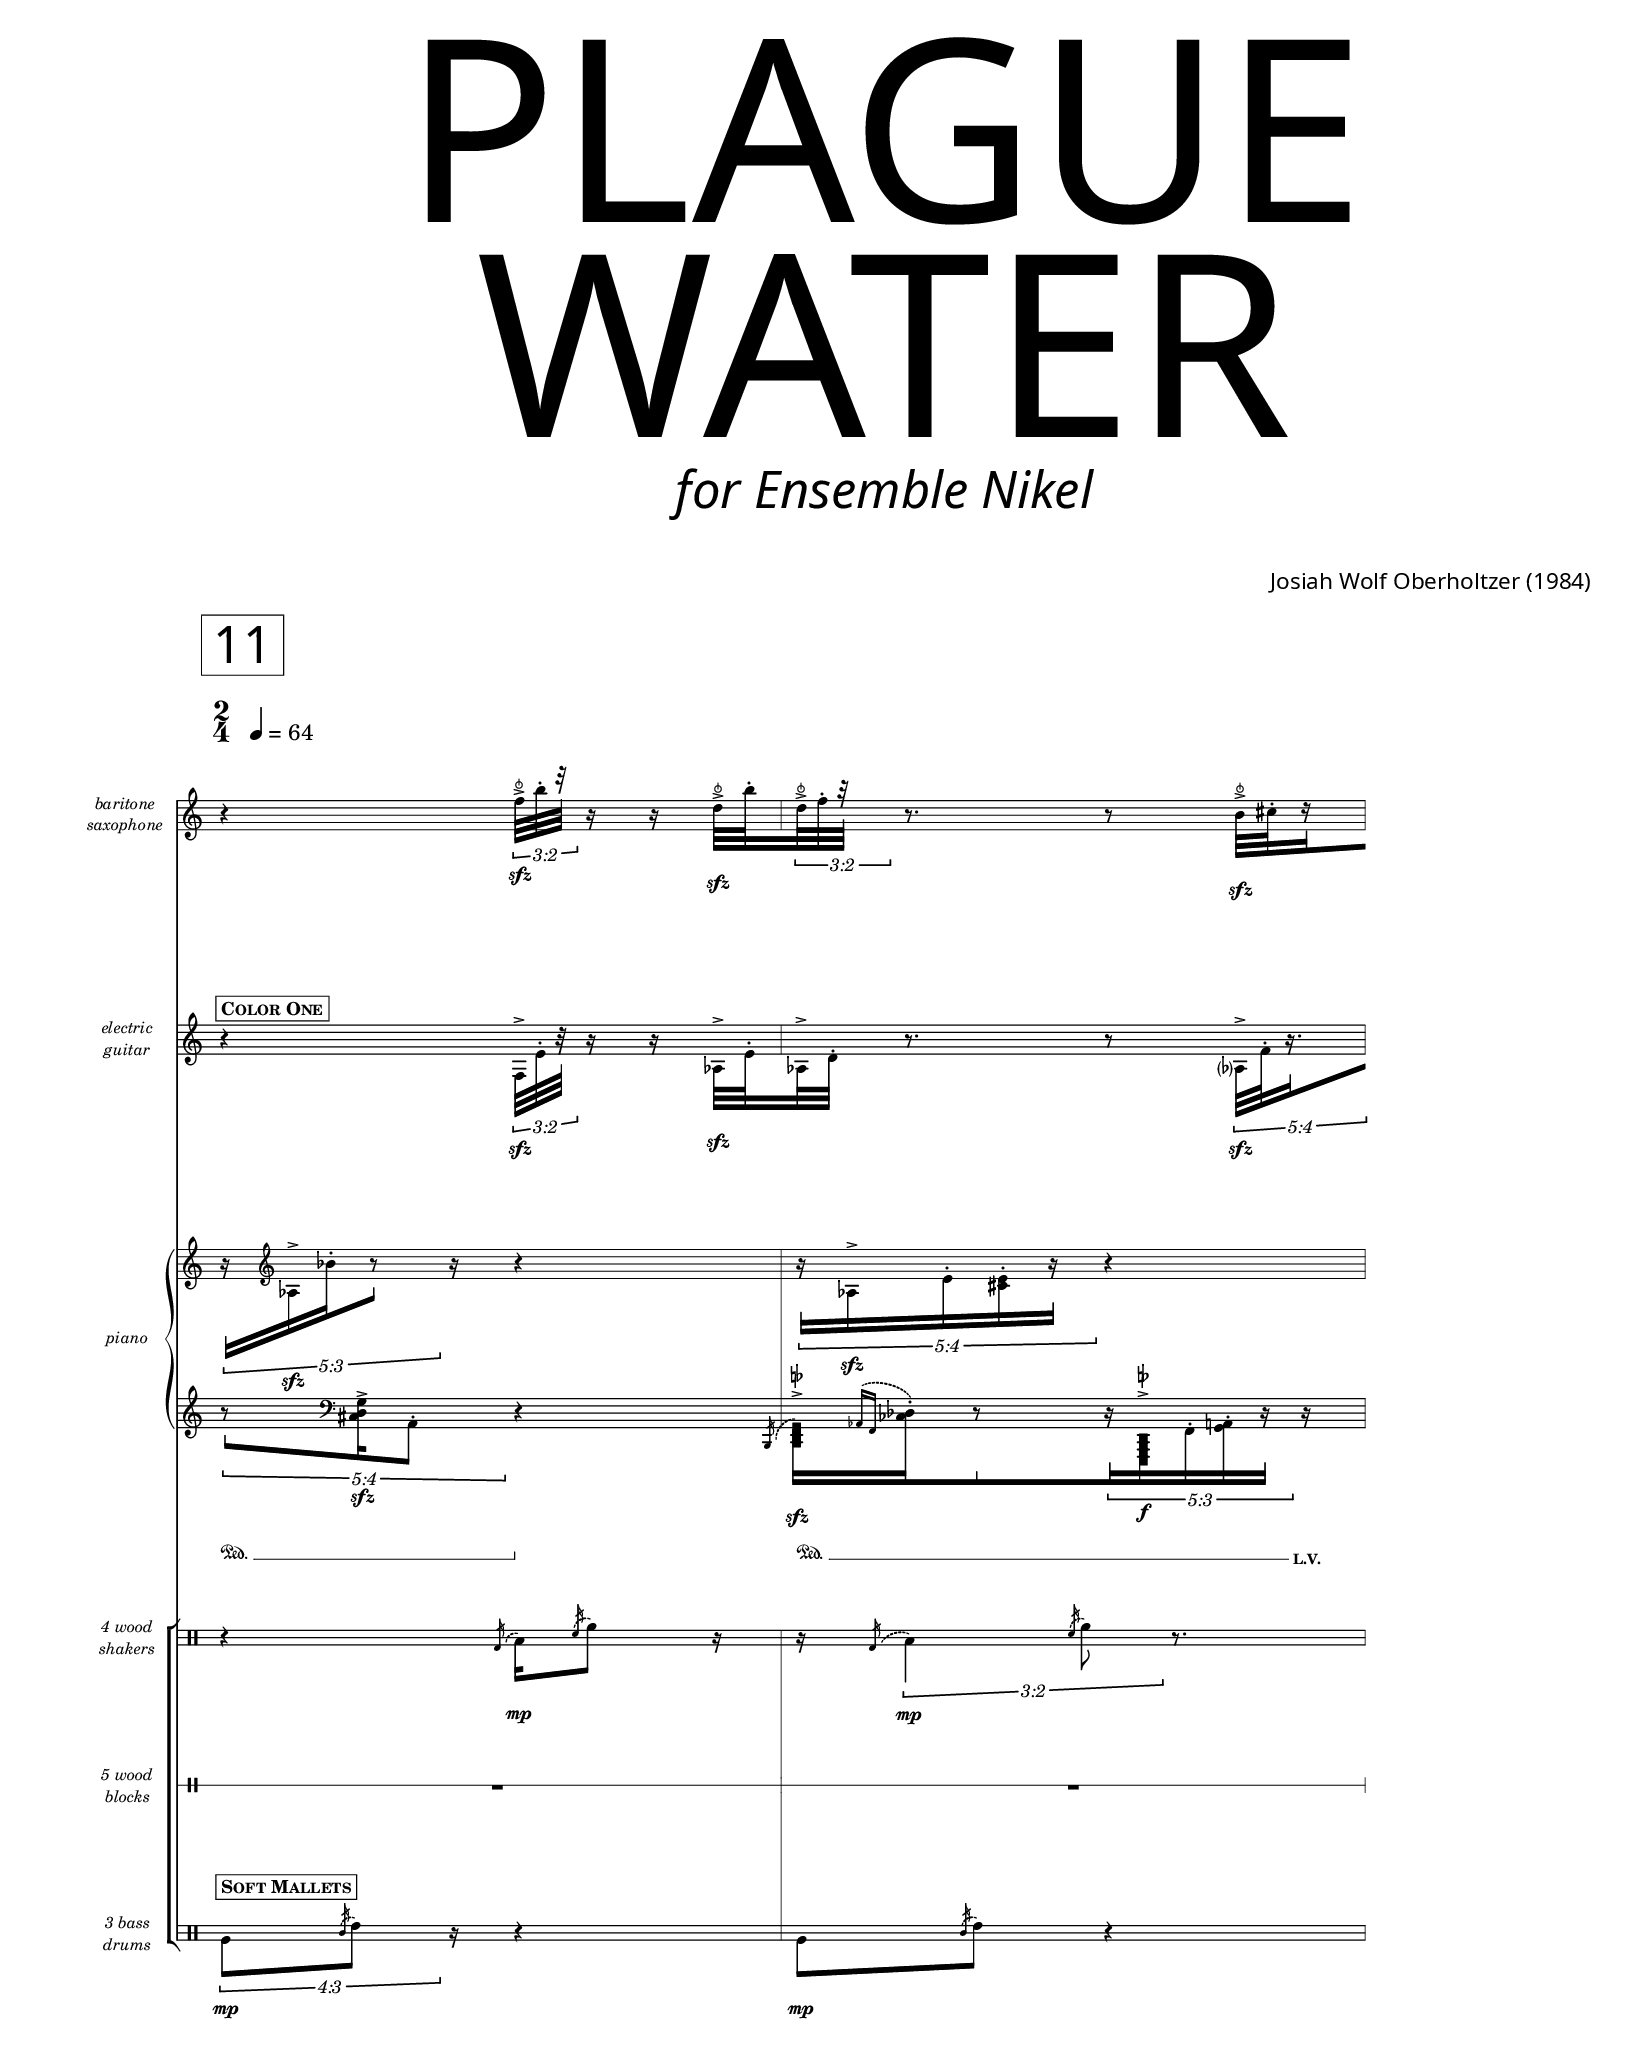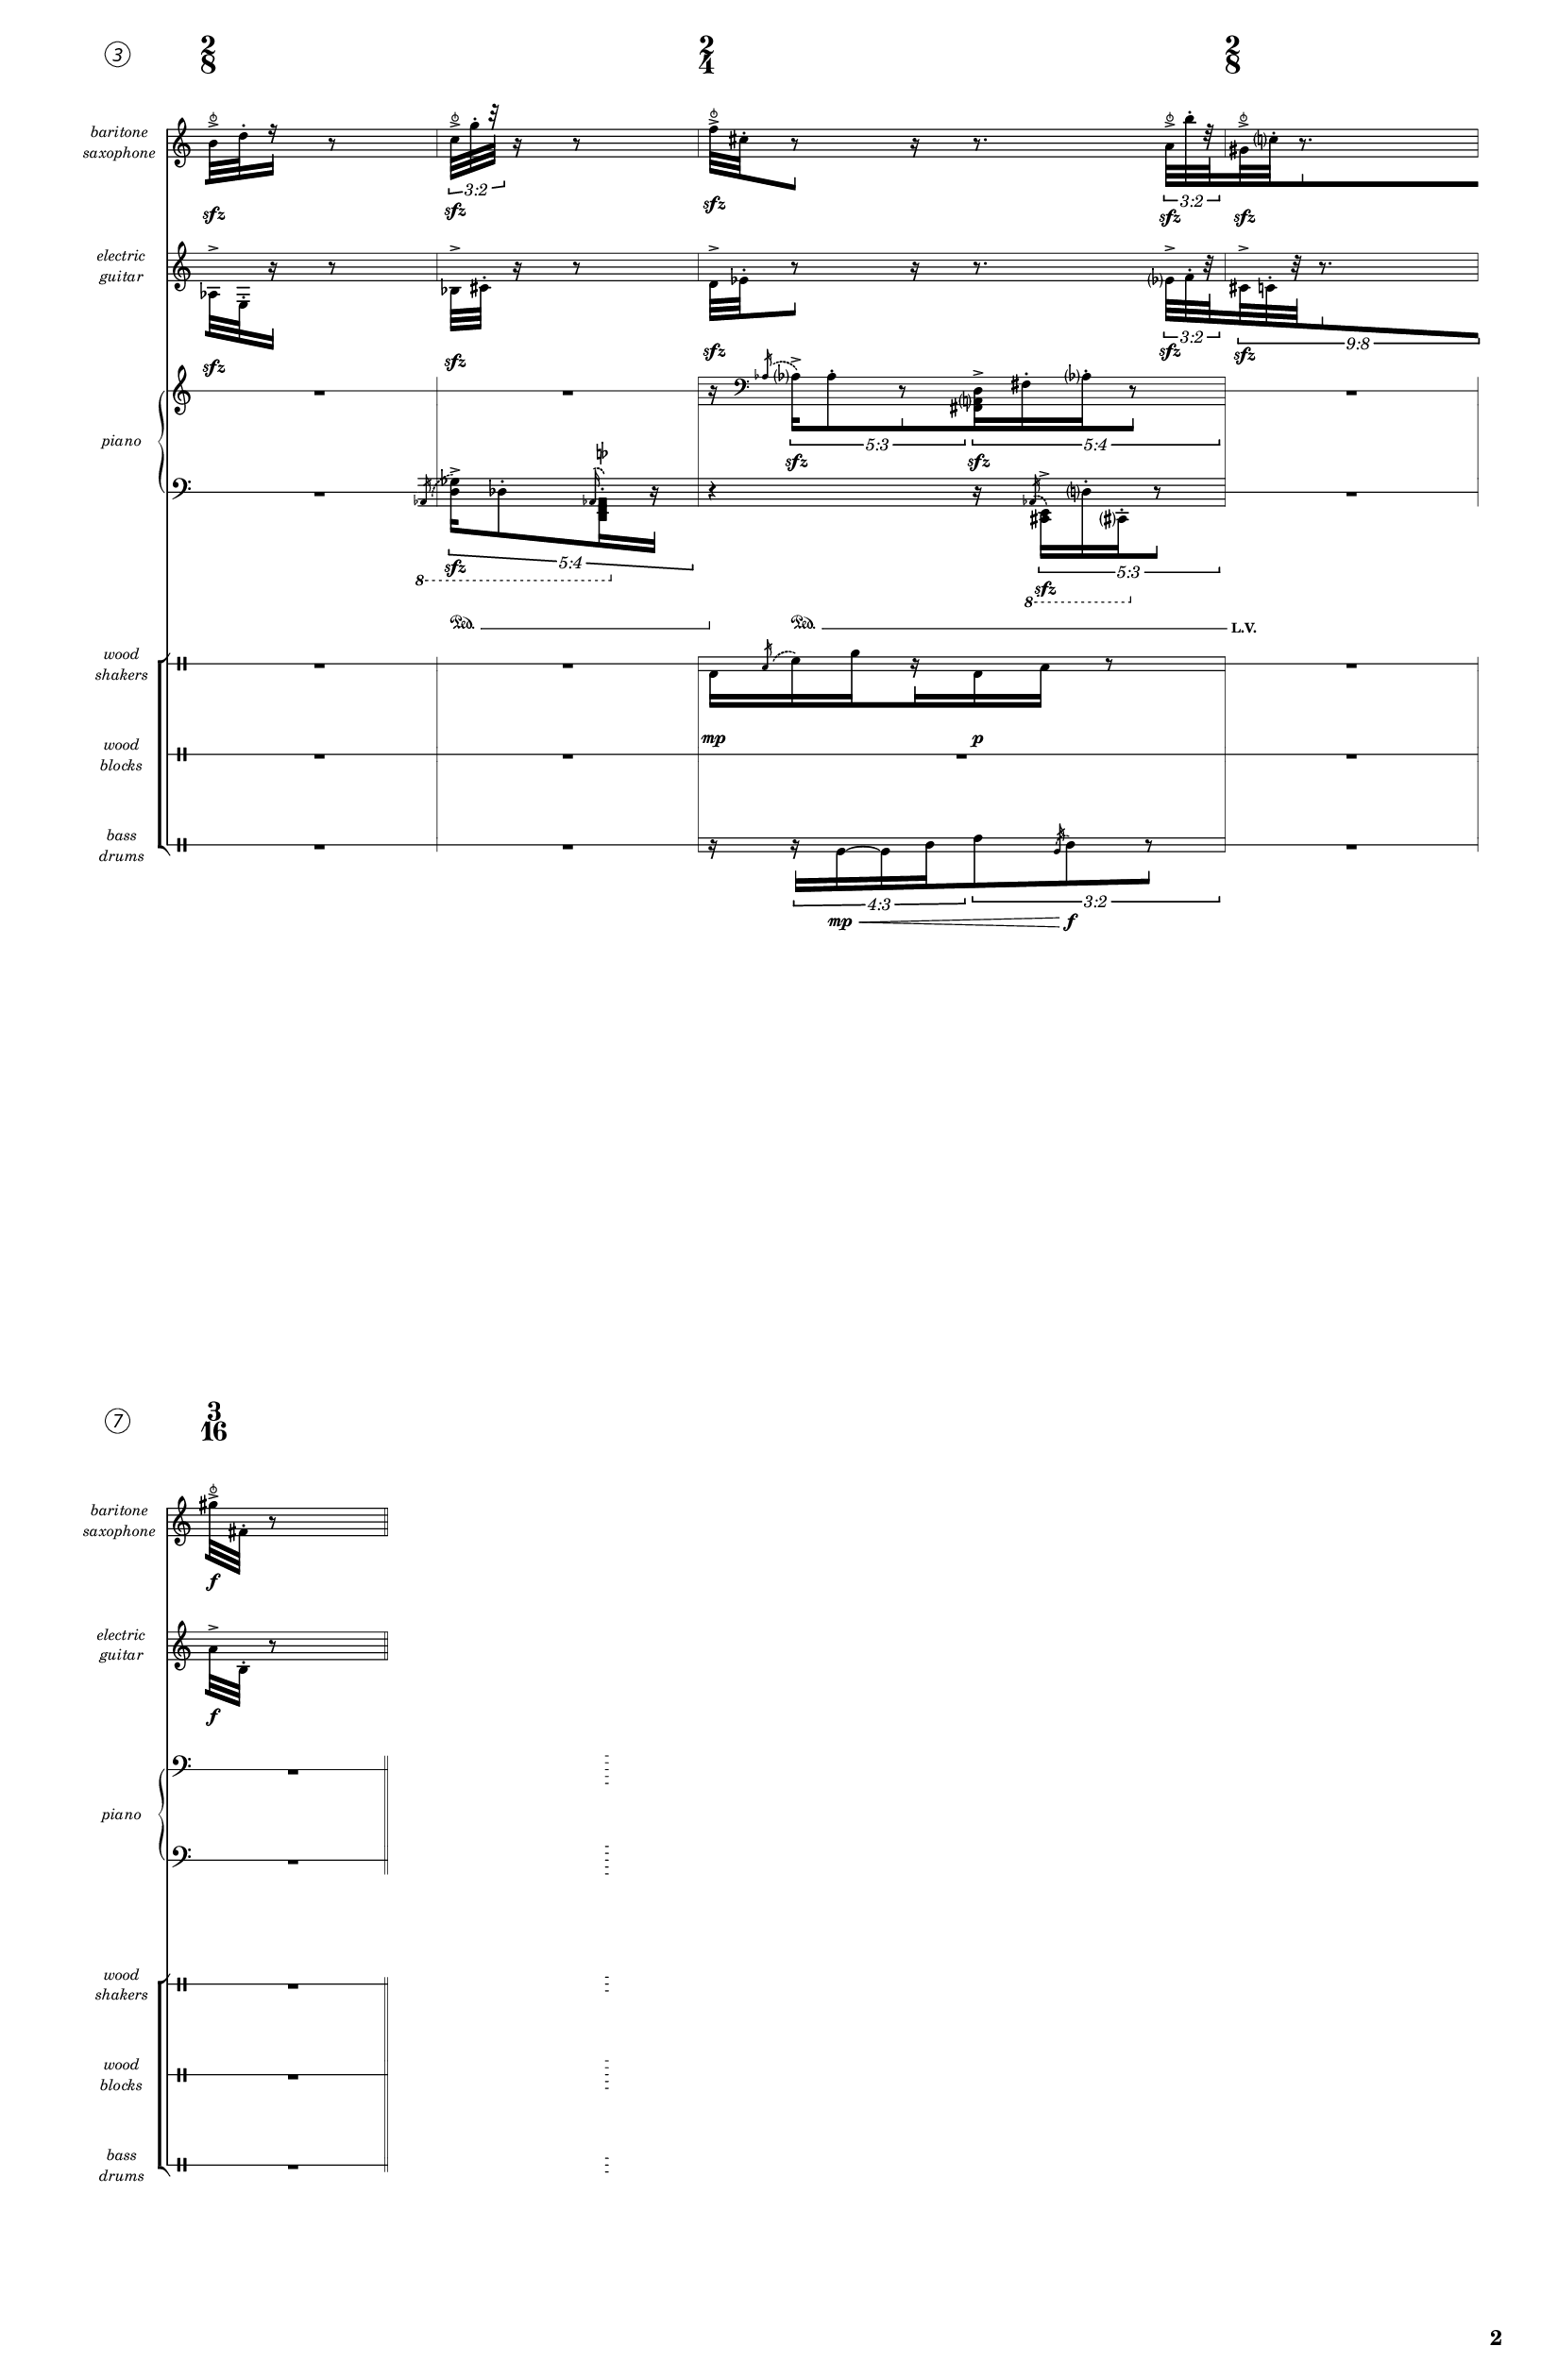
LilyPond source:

\version "2.19.2"
\language "english"

#(ly:set-option 'relative-includes #t)

\include "../../stylesheets/plague-water-header.ily"
\include "../../stylesheets/plague-water-layout.ily"
\include "../../stylesheets/plague-water-paper.ily"
\include "../../stylesheets/plague-water-parts.ily"

\score {
	\context Score = "Plague Water Score" \with {
		\override HorizontalBracket #'color = #red
	} <<
		\tag score.saxophone.guitar.piano.percussion
		\context TimeSignatureContext = "TimeSignatureContext" {
			{
				\mark \markup { \override #'(box-padding . 0.5) \box 11 }
				\tempo 4=64
				\time 2/4
				s1 * 1/2
			}
			{
				s1 * 1/2
			}
			{
				\time 2/8
				s1 * 1/4
			}
			{
				s1 * 1/4
			}
			{
				\time 2/4
				s1 * 1/2
			}
			{
				\time 2/8
				s1 * 1/4
			}
			{
				\time 3/16
				s1 * 3/16
			}
		}
		\tag score.saxophone
		\context SaxophoneStaffGroup = "Saxophone Staff Group" <<
			\context SaxophoneStaff = "Saxophone Staff" {
				\clef "treble"
				\transpose ef, c'
				\context Voice = "Saxophone Voice" {
					{
						{
							r4
						}
					}
					{
						\times 2/3 {
							\set stemLeftBeamCount = 0
							\set stemRightBeamCount = 3
							af32 -\accent -\snappizzicato \sfz [
							\set stemLeftBeamCount = 3
							\set stemRightBeamCount = 3
							d'32 -\staccato
							\set stemLeftBeamCount = 3
							\set stemRightBeamCount = 0
							r32 ]
						}
					}
					{
						{
							r16
							r16
						}
					}
					{
						{
							\set stemLeftBeamCount = 0
							\set stemRightBeamCount = 3
							f32 -\accent -\snappizzicato \sfz [
							\set stemLeftBeamCount = 3
							\set stemRightBeamCount = 2
							d'32 -\staccato
						}
						\times 2/3 {
							\set stemLeftBeamCount = 2
							\set stemRightBeamCount = 3
							f32 -\accent -\snappizzicato
							\set stemLeftBeamCount = 3
							\set stemRightBeamCount = 3
							af32 -\staccato
							\set stemLeftBeamCount = 3
							\set stemRightBeamCount = 0
							r32 ]
						}
					}
					{
						{
							r8.
							r8
						}
					}
					{
						{
							\set stemLeftBeamCount = 0
							\set stemRightBeamCount = 3
							d32 -\accent -\snappizzicato \sfz [
							\set stemLeftBeamCount = 3
							\set stemRightBeamCount = 2
							e32 -\staccato
							\set stemLeftBeamCount = 2
							\set stemRightBeamCount = 1
							r16
						}
						{
							\set stemLeftBeamCount = 1
							\set stemRightBeamCount = 3
							d32 -\accent -\snappizzicato \sfz
							\set stemLeftBeamCount = 3
							\set stemRightBeamCount = 2
							f32 -\staccato
							\set stemLeftBeamCount = 2
							\set stemRightBeamCount = 0
							r16 ]
						}
					}
					{
						{
							r8
						}
					}
					{
						\times 2/3 {
							\set stemLeftBeamCount = 0
							\set stemRightBeamCount = 3
							ef32 -\accent -\snappizzicato \sfz [
							\set stemLeftBeamCount = 3
							\set stemRightBeamCount = 3
							bf32 -\staccato
							\set stemLeftBeamCount = 3
							\set stemRightBeamCount = 0
							r32 ]
						}
					}
					{
						{
							r16
							r8
						}
					}
					{
						{
							\set stemLeftBeamCount = 0
							\set stemRightBeamCount = 3
							af32 -\accent -\snappizzicato \sfz [
							\set stemLeftBeamCount = 3
							\set stemRightBeamCount = 1
							e32 -\staccato
							\set stemLeftBeamCount = 1
							\set stemRightBeamCount = 0
							r8 ]
						}
					}
					{
						{
							r16
							r8.
						}
					}
					{
						\times 2/3 {
							\set stemLeftBeamCount = 0
							\set stemRightBeamCount = 3
							c32 -\accent -\snappizzicato \sfz [
							\set stemLeftBeamCount = 3
							\set stemRightBeamCount = 3
							d'32 -\staccato
							\set stemLeftBeamCount = 3
							\set stemRightBeamCount = 2
							r32
						}
						{
							\set stemLeftBeamCount = 2
							\set stemRightBeamCount = 3
							b,32 -\accent -\snappizzicato \sfz
							\set stemLeftBeamCount = 3
							\set stemRightBeamCount = 1
							ef32 -\staccato
							\set stemLeftBeamCount = 1
							\set stemRightBeamCount = 1
							r8.
						}
						{
							\set stemLeftBeamCount = 1
							\set stemRightBeamCount = 3
							b32 -\accent -\snappizzicato \f
							\set stemLeftBeamCount = 3
							\set stemRightBeamCount = 0
							a,32 -\staccato ]
						}
					}
					{
						{
							r8
						}
					}
				}
			}
		>>
		\tag score.guitar
		\context GuitarStaffGroup = "Guitar Staff Group" <<
			\context GuitarStaff = "Guitar Staff" {
				\clef "treble"
				\transpose c c'
				\context Voice = "Guitar Voice" {
					{
						{
							r4
								^ \markup {
									\box
										\pad-around
											#0.5
											\large
												\bold
													\caps
														"Color One"
									}
						}
					}
					{
						\times 2/3 {
							\set stemLeftBeamCount = 0
							\set stemRightBeamCount = 3
							f,32 -\accent \sfz [
							\set stemLeftBeamCount = 3
							\set stemRightBeamCount = 3
							e32 -\staccato
							\set stemLeftBeamCount = 3
							\set stemRightBeamCount = 0
							r32 ]
						}
					}
					{
						{
							r16
							r16
						}
					}
					{
						{
							\set stemLeftBeamCount = 0
							\set stemRightBeamCount = 3
							af,32 -\accent \sfz [
							\set stemLeftBeamCount = 3
							\set stemRightBeamCount = 2
							e32 -\staccato
						}
						{
							\set stemLeftBeamCount = 2
							\set stemRightBeamCount = 3
							af,32 -\accent
							\set stemLeftBeamCount = 3
							\set stemRightBeamCount = 0
							d32 -\staccato ]
						}
					}
					{
						{
							r8.
							r8
						}
					}
					{
						\times 4/5 {
							\set stemLeftBeamCount = 0
							\set stemRightBeamCount = 3
							af,32 -\accent \sfz [
							\set stemLeftBeamCount = 3
							\set stemRightBeamCount = 2
							f32 -\staccato
							\set stemLeftBeamCount = 2
							\set stemRightBeamCount = 1
							r16.
						}
						{
							\set stemLeftBeamCount = 1
							\set stemRightBeamCount = 3
							af,32 -\accent \sfz
							\set stemLeftBeamCount = 3
							\set stemRightBeamCount = 2
							e,32 -\staccato
							\set stemLeftBeamCount = 2
							\set stemRightBeamCount = 0
							r16 ]
						}
					}
					{
						{
							r8
						}
					}
					{
						{
							\set stemLeftBeamCount = 0
							\set stemRightBeamCount = 3
							bf,32 -\accent \sfz [
							\set stemLeftBeamCount = 3
							\set stemRightBeamCount = 0
							cs32 -\staccato ]
						}
					}
					{
						{
							r16
							r8
						}
					}
					{
						{
							\set stemLeftBeamCount = 0
							\set stemRightBeamCount = 3
							d32 -\accent \sfz [
							\set stemLeftBeamCount = 3
							\set stemRightBeamCount = 1
							ef32 -\staccato
							\set stemLeftBeamCount = 1
							\set stemRightBeamCount = 0
							r8 ]
						}
					}
					{
						{
							r16
							r8.
						}
					}
					{
						\times 2/3 {
							\set stemLeftBeamCount = 0
							\set stemRightBeamCount = 3
							ef32 -\accent \sfz [
							\set stemLeftBeamCount = 3
							\set stemRightBeamCount = 3
							f32 -\staccato
							\set stemLeftBeamCount = 3
							\set stemRightBeamCount = 2
							r32
						}
						\times 8/9 {
							\set stemLeftBeamCount = 2
							\set stemRightBeamCount = 3
							cs32 -\accent \sfz
							\set stemLeftBeamCount = 3
							\set stemRightBeamCount = 3
							c32 -\staccato
							\set stemLeftBeamCount = 3
							\set stemRightBeamCount = 1
							r32
							\set stemLeftBeamCount = 1
							\set stemRightBeamCount = 1
							r8.
						}
						{
							\set stemLeftBeamCount = 1
							\set stemRightBeamCount = 3
							a32 -\accent \f
							\set stemLeftBeamCount = 3
							\set stemRightBeamCount = 0
							b,32 -\staccato ]
						}
					}
					{
						{
							r8
						}
					}
				}
			}
		>>
		\tag score.piano
		\context PianoStaffGroup = "Piano Staff Group" <<
			\context PianoUpperStaff = "Piano Upper Staff" {
				\context Voice = "Piano RH Voice" {
					{
						\tweak #'text #tuplet-number::calc-fraction-text
						\times 3/5 {
							\set stemLeftBeamCount = 0
							\set stemRightBeamCount = 2
							r16 [
							\set stemLeftBeamCount = 2
							\set stemRightBeamCount = 2
							\clef treble
							af16 -\accent \sfz
							\set stemLeftBeamCount = 2
							\set stemRightBeamCount = 1
							<bf'>16 -\staccato
							\set stemLeftBeamCount = 1
							\set stemRightBeamCount = 0
							r8 ]
						}
					}
					{
						{
							r16
							r4
						}
					}
					{
						\times 4/5 {
							\set stemLeftBeamCount = 0
							\set stemRightBeamCount = 2
							r16 [
							\set stemLeftBeamCount = 2
							\set stemRightBeamCount = 2
							<af>16 -\accent \sfz
							\set stemLeftBeamCount = 2
							\set stemRightBeamCount = 2
							e'16 -\staccato
							\set stemLeftBeamCount = 2
							\set stemRightBeamCount = 2
							<cs' e'>16 -\staccato
							\set stemLeftBeamCount = 2
							\set stemRightBeamCount = 0
							r16 ]
						}
					}
					{
						{
							r4
						}
						{
							\stopStaff
							\once \override Staff.StaffSymbol.line-count = 1
							\startStaff
							R1 * 1/4
						}
						{
							R1 * 1/4
							\stopStaff
							\startStaff
						}
						{
							\afterGrace
							r16
							{
								\override Flag #'stroke-style = #"grace"
								\override Stem #'length = #8
								\clef bass
								af16 \(
								\revert Flag #'stroke-style
								\revert Stem #'length
							}
						}
					}
					{
						\tweak #'text #tuplet-number::calc-fraction-text
						\times 3/5 {
							\set stemLeftBeamCount = 0
							\set stemRightBeamCount = 2
							<af>16 -\accent \sfz \) [
							\set stemLeftBeamCount = 1
							\set stemRightBeamCount = 1
							af8 -\staccato
							\set stemLeftBeamCount = 1
							\set stemRightBeamCount = 1
							r8
						}
						\times 4/5 {
							\set stemLeftBeamCount = 1
							\set stemRightBeamCount = 2
							<fs, a, d>16 -\accent \sfz
							\set stemLeftBeamCount = 2
							\set stemRightBeamCount = 2
							<fs>16 -\staccato
							\set stemLeftBeamCount = 2
							\set stemRightBeamCount = 1
							<af>16 -\staccato
							\set stemLeftBeamCount = 1
							\set stemRightBeamCount = 0
							r8 ]
						}
					}
					{
						{
							\stopStaff
							\once \override Staff.StaffSymbol.line-count = 1
							\startStaff
							R1 * 1/4
						}
						{
							R1 * 3/16
							\stopStaff
							\startStaff
						}
					}
				}
			}
			\context PianoLowerStaff = "Piano Lower Staff" {
				\context Voice = "Piano LH Voice" {
					{
						\times 4/5 {
							\set stemLeftBeamCount = 0
							\set stemRightBeamCount = 1
							r8 [
							\set stemLeftBeamCount = 1
							\set stemRightBeamCount = 2
							\clef bass
							<cs d g>16 -\accent \sfz
							\set stemLeftBeamCount = 1
							\set stemRightBeamCount = 0
							a,8 -\staccato ]
						}
					}
					{
						{
							\afterGrace
							r4
							{
								\override Flag #'stroke-style = #"grace"
								\override Stem #'length = #8
								b,,16 \(
								\revert Flag #'stroke-style
								\revert Stem #'length
							}
						}
					}
					{
						{
							\once \override Accidental.stencil = ##f
							\once \override AccidentalCautionary.stencil = ##f
							\once \override Arpeggio.X-offset = #-2
							\once \override NoteHead.stencil = #ly:text-interface::print
							\once \override NoteHead.text = \markup {
								\filled-box #'(-0.6 . 0.6) #'(-0.7 . 0.7) #0.25
							}
							\set stemLeftBeamCount = 0
							\set stemRightBeamCount = 2
							\afterGrace
							<c, e, g,>16 -\accent \sfz \) [
								^ \markup {
									\center-align
										\concat
											{
												\natural
												\flat
											}
									}
							{
								\override Beam #'positions = #beam::place-broken-parts-individually
								af,16 [ \(
								f,16 ]
								\revert Beam #'positions
							}
							\set stemLeftBeamCount = 2
							\set stemRightBeamCount = 1
							<cf df>16 -\staccato \)
							\set stemLeftBeamCount = 1
							\set stemRightBeamCount = 1
							r8
						}
						\tweak #'text #tuplet-number::calc-fraction-text
						\times 3/5 {
							\set stemLeftBeamCount = 1
							\set stemRightBeamCount = 2
							r16
							\once \override Accidental.stencil = ##f
							\once \override AccidentalCautionary.stencil = ##f
							\once \override Arpeggio.X-offset = #-2
							\once \override NoteHead.stencil = #ly:text-interface::print
							\once \override NoteHead.text = \markup {
								\filled-box #'(-0.6 . 0.6) #'(-0.7 . 0.7) #0.25
							}
							\set stemLeftBeamCount = 2
							\set stemRightBeamCount = 2
							<e,, g,, b,, d,>16 -\accent \f
								^ \markup {
									\center-align
										\concat
											{
												\natural
												\flat
											}
									}
							\set stemLeftBeamCount = 2
							\set stemRightBeamCount = 2
							f,16 -\staccato
							\set stemLeftBeamCount = 2
							\set stemRightBeamCount = 2
							<g, a,>16 -\staccato
							\set stemLeftBeamCount = 2
							\set stemRightBeamCount = 0
							r16 ]
						}
					}
					{
						{
							r16
						}
						{
							\stopStaff
							\once \override Staff.StaffSymbol.line-count = 1
							\startStaff
							\afterGrace
							R1 * 1/4
							{
								\override Flag #'stroke-style = #"grace"
								\override Stem #'length = #8
								\stopStaff
								\startStaff
								\ottava #-1
								af,,16 \(
								\revert Flag #'stroke-style
								\revert Stem #'length
							}
							\stopStaff
							\startStaff
						}
					}
					{
						\times 4/5 {
							\set stemLeftBeamCount = 0
							\set stemRightBeamCount = 2
							<d, gf,>16 -\accent \sfz \) [
							\set stemLeftBeamCount = 1
							\set stemRightBeamCount = 1
							\afterGrace
							<df,>8 -\staccato
							{
								af,,16 \(
							}
							\once \override Accidental.stencil = ##f
							\once \override AccidentalCautionary.stencil = ##f
							\once \override Arpeggio.X-offset = #-2
							\once \override NoteHead.stencil = #ly:text-interface::print
							\once \override NoteHead.text = \markup {
								\filled-box #'(-0.6 . 0.6) #'(-0.7 . 0.7) #0.25
							}
							\set stemLeftBeamCount = 1
							\set stemRightBeamCount = 2
							<d,, f,, a,,>16 -\staccato \)
								^ \markup {
									\center-align
										\concat
											{
												\natural
												\flat
											}
									}
							\ottava #0
							\set stemLeftBeamCount = 2
							\set stemRightBeamCount = 0
							r16 ]
						}
					}
					{
						{
							r4
							\afterGrace
							r16
							{
								\override Flag #'stroke-style = #"grace"
								\override Stem #'length = #8
								\ottava #-1
								af,,16 \(
								\revert Flag #'stroke-style
								\revert Stem #'length
							}
						}
					}
					{
						\tweak #'text #tuplet-number::calc-fraction-text
						\times 3/5 {
							\set stemLeftBeamCount = 0
							\set stemRightBeamCount = 2
							<cs,, e,,>16 -\accent \sfz \) [
							\set stemLeftBeamCount = 2
							\set stemRightBeamCount = 2
							<d,>16 -\staccato
							\set stemLeftBeamCount = 2
							\set stemRightBeamCount = 1
							cs,,16 -\staccato
							\ottava #0
							\set stemLeftBeamCount = 1
							\set stemRightBeamCount = 0
							r8 ]
						}
					}
					{
						{
							\stopStaff
							\once \override Staff.StaffSymbol.line-count = 1
							\startStaff
							R1 * 1/4
						}
						{
							R1 * 3/16
							\stopStaff
							\startStaff
						}
					}
				}
			}
			\context Dynamics = "Piano Pedals" {
				{
					{
						s1 * 1/4 \sustainOn
						<> \sustainOff
					}
				}
				{
					{
						r4
					}
				}
				{
					{
						\once \override PianoPedalBracket.edge-height = #'(1 . 0)
						s1 * 1/4 \sustainOn
					}
					{
						s1 * 3/16
						<> \sustainOff
						\LV
					}
				}
				{
					{
						r16
					}
					{
						R1 * 1/4
					}
				}
				{
					{
						s1 * 1/4 \sustainOn
						<> \sustainOff
					}
				}
				{
					{
						r16
					}
				}
				{
					{
						\once \override PianoPedalBracket.edge-height = #'(1 . 0)
						s1 * 3/16 \sustainOn
					}
					{
						\once \override PianoPedalBracket.edge-height = #'(1 . 0)
						s1 * 1/16
					}
					{
						s1 * 3/16
						<> \sustainOff
						\LV
					}
				}
				{
					{
						R1 * 1/4
					}
					{
						R1 * 3/16
					}
				}
			}
		>>
		\tag score.percussion
		\context PercussionStaffGroup = "Percussion Staff Group" <<
			\context PercussionShakerStaff = "Percussion Shaker Staff" {
				\clef "percussion"
				\context Voice = "Percussion Shaker Voice" {
					{
						{
							\afterGrace
							r4
							{
								\override Flag #'stroke-style = #"grace"
								\override Stem #'length = #8
								g16 \(
								\revert Flag #'stroke-style
								\revert Stem #'length
							}
						}
					}
					{
						{
							\set stemLeftBeamCount = 0
							\set stemRightBeamCount = 2
							\afterGrace
							b16 \mp \) [
							{
								\override Flag #'stroke-style = #"grace"
								\override Stem #'length = #8
								d'16 \(
								\revert Flag #'stroke-style
								\revert Stem #'length
							}
							\set stemLeftBeamCount = 1
							\set stemRightBeamCount = 0
							f'8 ] \)
						}
					}
					{
						{
							r16
						}
						{
							\afterGrace
							r16
							{
								\override Flag #'stroke-style = #"grace"
								\override Stem #'length = #8
								g16 \(
								\revert Flag #'stroke-style
								\revert Stem #'length
							}
						}
					}
					{
						\times 2/3 {
							\afterGrace
							b4 \mp \)
							{
								\override Flag #'stroke-style = #"grace"
								\override Stem #'length = #8
								d'16 \(
								\revert Flag #'stroke-style
								\revert Stem #'length
							}
							\set stemLeftBeamCount = 1
							\set stemRightBeamCount = 0
							f'8 \)
						}
					}
					{
						{
							r8.
						}
						{
							\stopStaff
							\once \override Staff.StaffSymbol.line-count = 1
							\startStaff
							R1 * 1/4
						}
						{
							R1 * 1/4
							\stopStaff
							\startStaff
						}
					}
					{
						{
							\set stemLeftBeamCount = 0
							\set stemRightBeamCount = 2
							\afterGrace
							g16 \mp [
							{
								\override Flag #'stroke-style = #"grace"
								\override Stem #'length = #8
								b16 \(
								\revert Flag #'stroke-style
								\revert Stem #'length
							}
							\set stemLeftBeamCount = 2
							\set stemRightBeamCount = 2
							d'16 \)
							\set stemLeftBeamCount = 2
							\set stemRightBeamCount = 1
							f'16
						}
						{
							\set stemLeftBeamCount = 1
							\set stemRightBeamCount = 2
							r16
							\set stemLeftBeamCount = 2
							\set stemRightBeamCount = 2
							g16 \p
							\set stemLeftBeamCount = 2
							\set stemRightBeamCount = 0
							b16 ]
						}
					}
					{
						{
							r8
						}
						{
							\stopStaff
							\once \override Staff.StaffSymbol.line-count = 1
							\startStaff
							R1 * 1/4
						}
						{
							R1 * 3/16
							\stopStaff
							\startStaff
						}
					}
				}
			}
			\context PercussionWoodblockStaff = "Percussion Woodblock Staff" {
				\clef "percussion"
				\context Voice = "Percussion Woodblock Voice" {
					{
						{
							\stopStaff
							\once \override Staff.StaffSymbol.line-count = 1
							\startStaff
							R1 * 1/2
						}
						{
							R1 * 1/2
						}
						{
							R1 * 1/4
						}
						{
							R1 * 1/4
						}
						{
							R1 * 1/2
						}
						{
							R1 * 1/4
						}
						{
							R1 * 3/16
							\stopStaff
							\startStaff
						}
					}
				}
			}
			\context PercussionDrumStaff = "Percussion Drum Staff" {
				\clef "percussion"
				\context Voice = "Percussion Drum Voice" {
					{
						\tweak #'text #tuplet-number::calc-fraction-text
						\times 3/4 {
							\set stemLeftBeamCount = 0
							\set stemRightBeamCount = 1
							\afterGrace
							a8 \mp [
								^ \markup {
									\box
										\pad-around
											#0.5
											\large
												\bold
													\caps
														"Soft Mallets"
									}
							{
								\override Flag #'stroke-style = #"grace"
								\override Stem #'length = #8
								c'16 \(
								\revert Flag #'stroke-style
								\revert Stem #'length
							}
							\set stemLeftBeamCount = 1
							\set stemRightBeamCount = 0
							e'8 ] \)
						}
					}
					{
						{
							r16
							r4
						}
					}
					{
						{
							\set stemLeftBeamCount = 0
							\set stemRightBeamCount = 1
							\afterGrace
							a8 \mp [
							{
								\override Flag #'stroke-style = #"grace"
								\override Stem #'length = #8
								c'16 \(
								\revert Flag #'stroke-style
								\revert Stem #'length
							}
							\set stemLeftBeamCount = 1
							\set stemRightBeamCount = 0
							e'8 ] \)
						}
					}
					{
						{
							r4
						}
						{
							\stopStaff
							\once \override Staff.StaffSymbol.line-count = 1
							\startStaff
							R1 * 1/4
						}
						{
							R1 * 1/4
							\stopStaff
							\startStaff
						}
						{
							r16
						}
					}
					{
						\tweak #'text #tuplet-number::calc-fraction-text
						\times 3/4 {
							\set stemLeftBeamCount = 0
							\set stemRightBeamCount = 2
							r16 [
							\set stemLeftBeamCount = 2
							\set stemRightBeamCount = 2
							a16 ~ \< \mp
							\set stemLeftBeamCount = 2
							\set stemRightBeamCount = 2
							a16
							\set stemLeftBeamCount = 2
							\set stemRightBeamCount = 1
							c'16
						}
						\times 2/3 {
							\set stemLeftBeamCount = 1
							\set stemRightBeamCount = 1
							\afterGrace
							e'8
							{
								\override Flag #'stroke-style = #"grace"
								\override Stem #'length = #8
								a16 \(
								\revert Flag #'stroke-style
								\revert Stem #'length
							}
							\set stemLeftBeamCount = 1
							\set stemRightBeamCount = 1
							c'8 \f \)
							\set stemLeftBeamCount = 1
							\set stemRightBeamCount = 0
							r8 ]
						}
					}
					{
						{
							\stopStaff
							\once \override Staff.StaffSymbol.line-count = 1
							\startStaff
							R1 * 1/4
						}
						{
							R1 * 3/16
							\bar "||"
							\stopStaff
							\startStaff
						}
					}
				}
			}
		>>
	>>
}